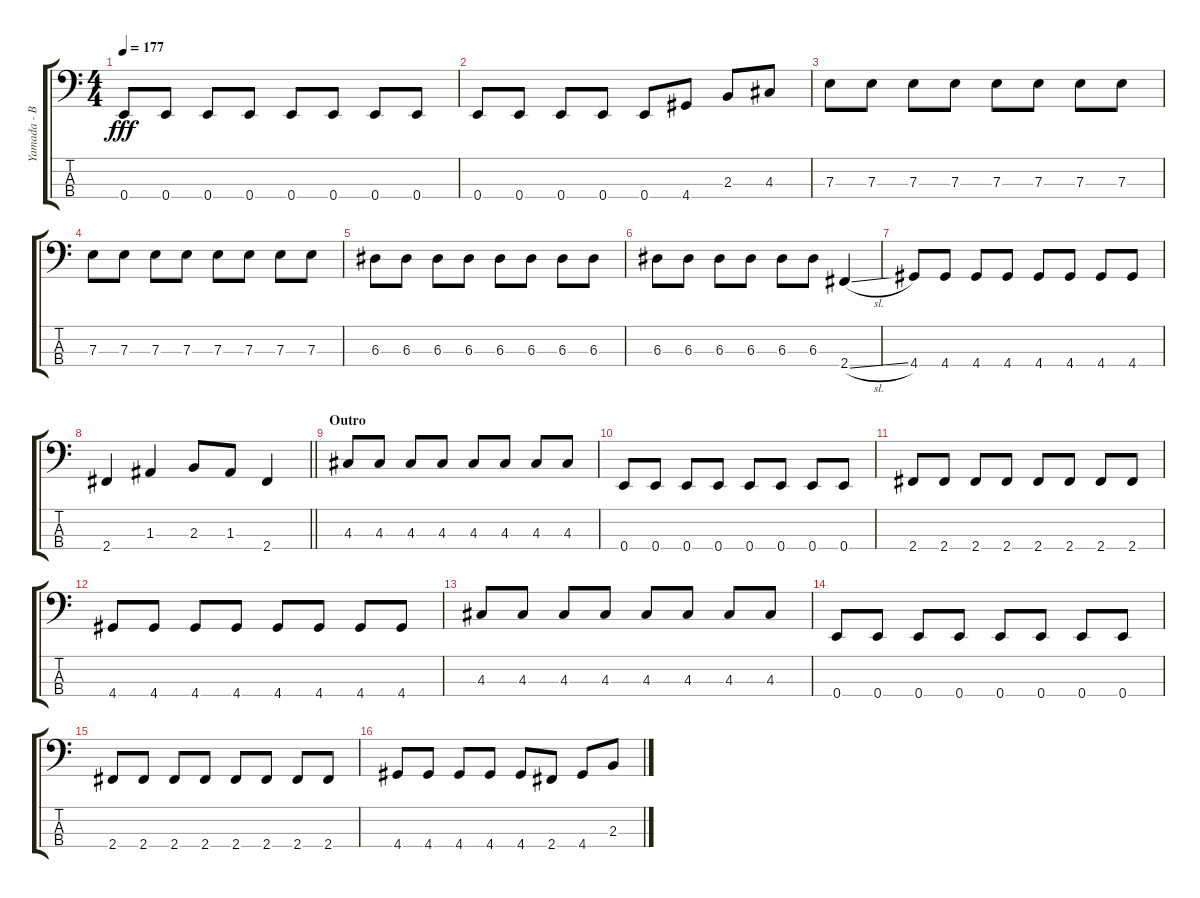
\track ("Yamada - Bass" "Yamada - B") {instrument electricbasspick}
\staff {score tabs}
\tuning (G2 D2 A1 E1) {hide}
\ts (4 4)
\tempo 177
\clef f4
\ks c
0.4.8{dy fff} 0.4.8 0.4.8 0.4.8 0.4.8 0.4.8 0.4.8 0.4.8 |
0.4.8 0.4.8 0.4.8 0.4.8 0.4.8 4.4.8 2.3.8 4.3.8 |
7.3.8 7.3.8 7.3.8 7.3.8 7.3.8 7.3.8 7.3.8 7.3.8 |
7.3.8 7.3.8 7.3.8 7.3.8 7.3.8 7.3.8 7.3.8 7.3.8 |
6.3.8 6.3.8 6.3.8 6.3.8 6.3.8 6.3.8 6.3.8 6.3.8 |
6.3.8 6.3.8 6.3.8 6.3.8 6.3.8 6.3.8 2.4{sl}.4 |
4.4.8 4.4.8 4.4.8 4.4.8 4.4.8 4.4.8 4.4.8 4.4.8 |
\barLineRight lightlight
2.4.4 1.3.4 2.3.8 1.3.8 2.4.4 |
\section ("" "Outro")
4.3.8 4.3.8 4.3.8 4.3.8 4.3.8 4.3.8 4.3.8 4.3.8 |
0.4.8 0.4.8 0.4.8 0.4.8 0.4.8 0.4.8 0.4.8 0.4.8 |
2.4.8 2.4.8 2.4.8 2.4.8 2.4.8 2.4.8 2.4.8 2.4.8 |
4.4.8 4.4.8 4.4.8 4.4.8 4.4.8 4.4.8 4.4.8 4.4.8 |
4.3.8 4.3.8 4.3.8 4.3.8 4.3.8 4.3.8 4.3.8 4.3.8 |
0.4.8 0.4.8 0.4.8 0.4.8 0.4.8 0.4.8 0.4.8 0.4.8 |
2.4.8 2.4.8 2.4.8 2.4.8 2.4.8 2.4.8 2.4.8 2.4.8 |
4.4.8 4.4.8 4.4.8 4.4.8 4.4.8 2.4.8 4.4.8 2.3.8
